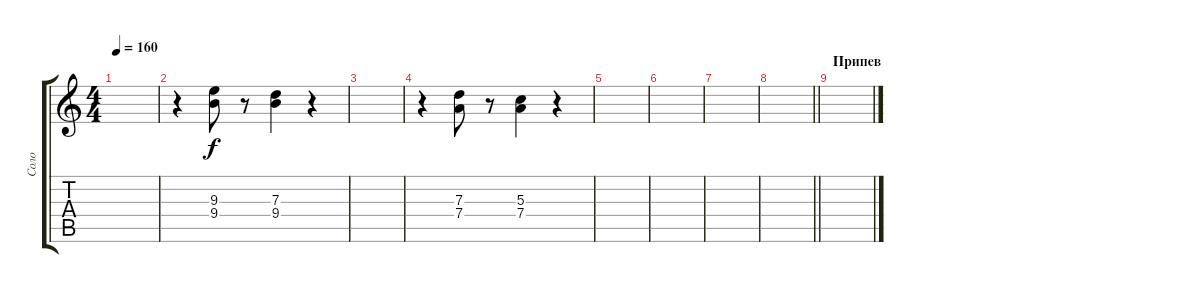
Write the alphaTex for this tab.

\track ("Соло" "Соло") {instrument overdrivenguitar}
\staff {score tabs}
\tuning (E4 B3 G3 D3 A2 E2) {hide}
\ts (4 4)
\tempo 160
\clef g2
\ks c
|
r.4 (9.3 9.4).8 r.8 (7.3 9.4).4 r.4 |
|
r.4 (7.3 7.4).8 r.8 (5.3 7.4).4 r.4 |
|
|
|
\barLineRight lightlight
|
\section ("" "Припев")
